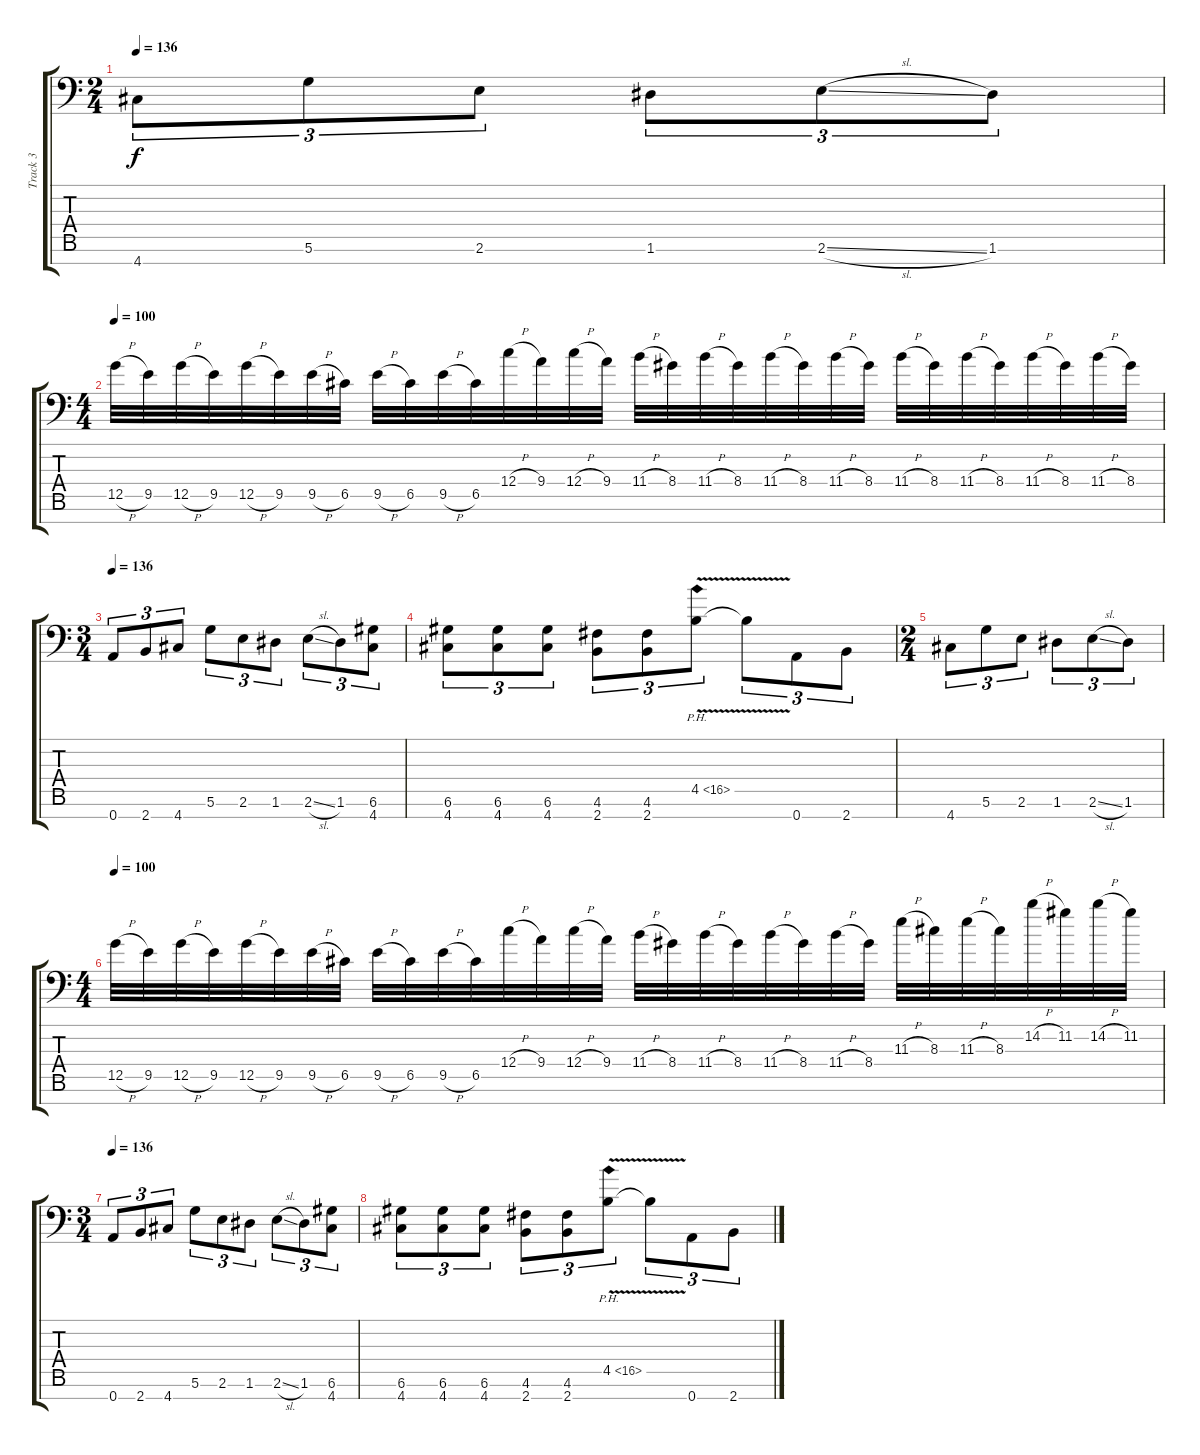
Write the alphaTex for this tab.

\track ("Track 3" "Track 3") {instrument distortionguitar}
\staff {score tabs}
\tuning (D4 A3 F3 C3 G2 D2 A1) {hide}
\ts (2 4)
\tempo 136
\clef f4
\ks c
4.7.8{tu (3 2) dy f} 5.6.8{tu (3 2)} 2.6.8{tu (3 2)} 1.6.8{tu (3 2)} 2.6{sl}.8{tu (3 2)} 1.6.8{tu (3 2)} |
\ts (4 4)
\tempo 100
12.5{h}.32 9.5.32 12.5{h}.32 9.5.32 12.5{h}.32 9.5.32 9.5{h}.32 6.5.32 9.5{h}.32 6.5.32 9.5{h}.32 6.5.32 12.4{h}.32 9.4.32 12.4{h}.32 9.4.32 11.4{h}.32 8.4.32 11.4{h}.32 8.4.32 11.4{h}.32 8.4.32 11.4{h}.32 8.4.32 11.4{h}.32 8.4.32 11.4{h}.32 8.4.32 11.4{h}.32 8.4.32 11.4{h}.32 8.4.32 |
\ts (3 4)
\tempo 136
0.7.8{tu (3 2)} 2.7.8{tu (3 2)} 4.7.8{tu (3 2)} 5.6.8{tu (3 2)} 2.6.8{tu (3 2)} 1.6.8{tu (3 2)} 2.6{sl}.8{tu (3 2)} 1.6.8{tu (3 2)} (6.6 4.7).8{tu (3 2)} |
(6.6 4.7).8{tu (3 2)} (6.6 4.7).8{tu (3 2)} (6.6 4.7).8{tu (3 2)} (4.6 2.7).8{tu (3 2)} (4.6 2.7).8{tu (3 2)} 4.5{ph 12 v}.8{tu (3 2)} 4.5{t}.8{tu (3 2)} 0.7.8{tu (3 2)} 2.7.8{tu (3 2)} |
\ts (2 4)
4.7.8{tu (3 2)} 5.6.8{tu (3 2)} 2.6.8{tu (3 2)} 1.6.8{tu (3 2)} 2.6{sl}.8{tu (3 2)} 1.6.8{tu (3 2)} |
\ts (4 4)
\tempo 100
12.5{h}.32 9.5.32 12.5{h}.32 9.5.32 12.5{h}.32 9.5.32 9.5{h}.32 6.5.32 9.5{h}.32 6.5.32 9.5{h}.32 6.5.32 12.4{h}.32 9.4.32 12.4{h}.32 9.4.32 11.4{h}.32 8.4.32 11.4{h}.32 8.4.32 11.4{h}.32 8.4.32 11.4{h}.32 8.4.32 11.3{h}.32 8.3.32 11.3{h}.32 8.3.32 14.2{h}.32 11.2.32 14.2{h}.32 11.2.32 |
\ts (3 4)
\tempo 136
0.7.8{tu (3 2)} 2.7.8{tu (3 2)} 4.7.8{tu (3 2)} 5.6.8{tu (3 2)} 2.6.8{tu (3 2)} 1.6.8{tu (3 2)} 2.6{sl}.8{tu (3 2)} 1.6.8{tu (3 2)} (6.6 4.7).8{tu (3 2)} |
(6.6 4.7).8{tu (3 2)} (6.6 4.7).8{tu (3 2)} (6.6 4.7).8{tu (3 2)} (4.6 2.7).8{tu (3 2)} (4.6 2.7).8{tu (3 2)} 4.5{ph 12 v}.8{tu (3 2)} 4.5{t}.8{tu (3 2)} 0.7.8{tu (3 2)} 2.7.8{tu (3 2)}
